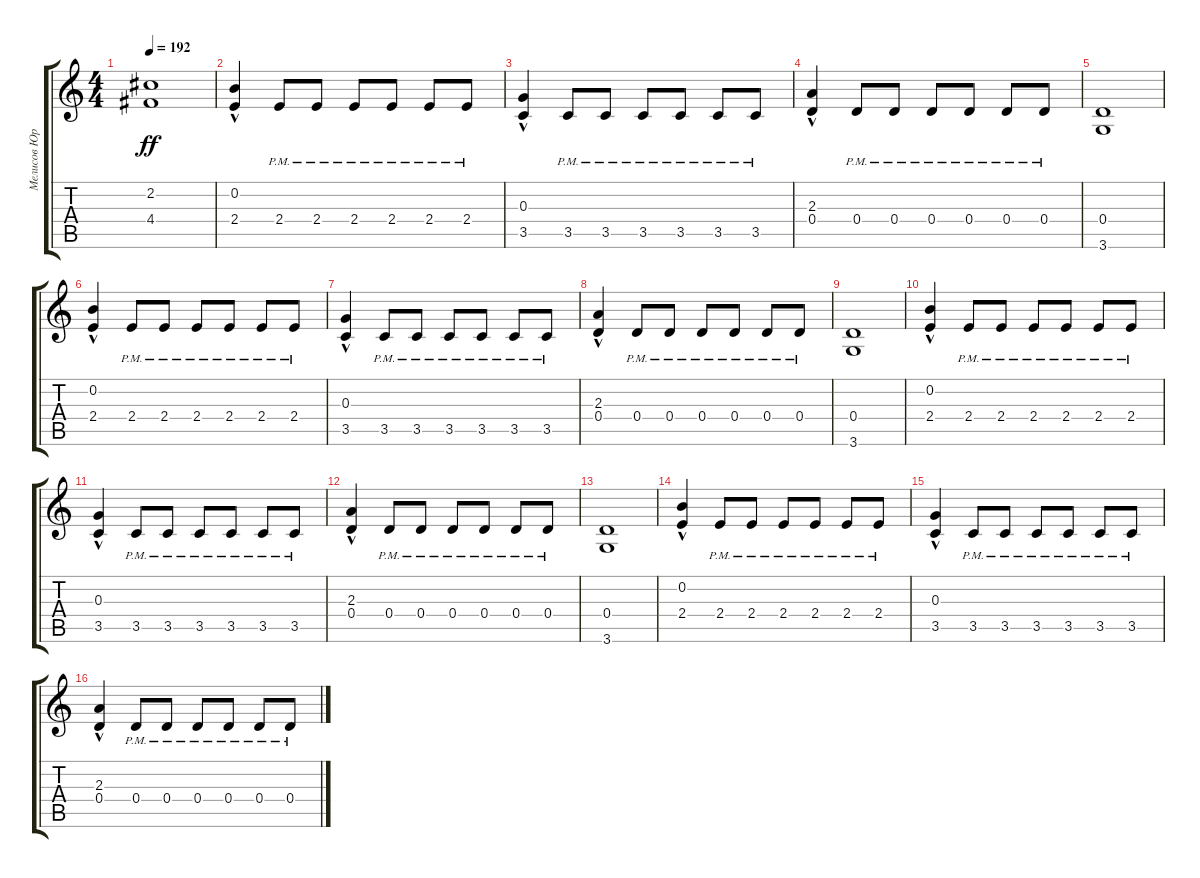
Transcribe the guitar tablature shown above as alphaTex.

\track ("Мелисов Юрий" "Мелисов Юр") {instrument distortionguitar}
\staff {score tabs}
\tuning (E4 B3 G3 D3 A2 E2) {hide}
\ts (4 4)
\tempo 192
\clef g2
\ks c
(2.2 4.4).1{dy ff} |
(0.2{hac} 2.4).4 2.4{pm}.8 2.4{pm}.8 2.4{pm}.8 2.4{pm}.8 2.4{pm}.8 2.4{pm}.8 |
(0.3{hac} 3.5).4 3.5{pm}.8 3.5{pm}.8 3.5{pm}.8 3.5{pm}.8 3.5{pm}.8 3.5{pm}.8 |
(2.3{hac} 0.4).4 0.4{pm}.8 0.4{pm}.8 0.4{pm}.8 0.4{pm}.8 0.4{pm}.8 0.4{pm}.8 |
(0.4 3.6).1 |
(0.2{hac} 2.4).4 2.4{pm}.8 2.4{pm}.8 2.4{pm}.8 2.4{pm}.8 2.4{pm}.8 2.4{pm}.8 |
(0.3{hac} 3.5).4 3.5{pm}.8 3.5{pm}.8 3.5{pm}.8 3.5{pm}.8 3.5{pm}.8 3.5{pm}.8 |
(2.3{hac} 0.4).4 0.4{pm}.8 0.4{pm}.8 0.4{pm}.8 0.4{pm}.8 0.4{pm}.8 0.4{pm}.8 |
(0.4 3.6).1 |
(0.2{hac} 2.4).4 2.4{pm}.8 2.4{pm}.8 2.4{pm}.8 2.4{pm}.8 2.4{pm}.8 2.4{pm}.8 |
(0.3{hac} 3.5).4 3.5{pm}.8 3.5{pm}.8 3.5{pm}.8 3.5{pm}.8 3.5{pm}.8 3.5{pm}.8 |
(2.3{hac} 0.4).4 0.4{pm}.8 0.4{pm}.8 0.4{pm}.8 0.4{pm}.8 0.4{pm}.8 0.4{pm}.8 |
(0.4 3.6).1 |
(0.2{hac} 2.4).4 2.4{pm}.8 2.4{pm}.8 2.4{pm}.8 2.4{pm}.8 2.4{pm}.8 2.4{pm}.8 |
(0.3{hac} 3.5).4 3.5{pm}.8 3.5{pm}.8 3.5{pm}.8 3.5{pm}.8 3.5{pm}.8 3.5{pm}.8 |
(2.3{hac} 0.4).4 0.4{pm}.8 0.4{pm}.8 0.4{pm}.8 0.4{pm}.8 0.4{pm}.8 0.4{pm}.8
